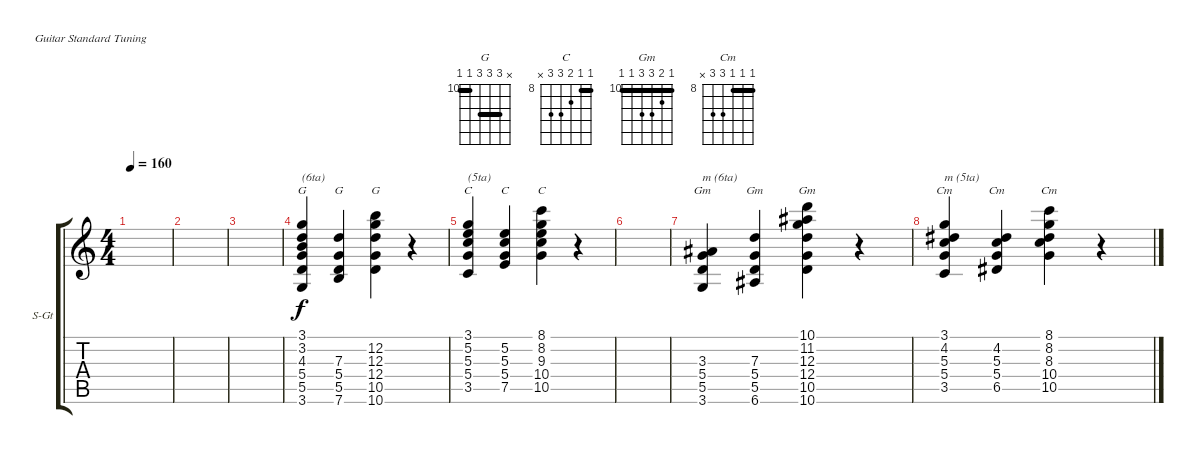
\defaultSystemsLayout 4
\bracketExtendMode groupsimilarinstruments
\firstSystemTrackNameOrientation horizontal
\otherSystemsTrackNameOrientation horizontal
\track ("Steel Guitar" "S-Gt") {instrument acousticguitarsteel}
\staff {score tabs}
\tuning (E4 B3 G3 D3 A2 E2)
\chord ("G" 3 3 4 5 5 3) {showfingering false barre (3 3)}
\chord ("G" x x 7 5 5 7) {firstfret 5 showfingering false barre 5}
\chord ("G" x 12 12 12 10 10) {firstfret 10 showfingering false barre (10 12 12)}
\chord ("C" 3 5 5 5 3 x) {showfingering false barre 3}
\chord ("C" x 5 5 5 7 x) {firstfret 5 showfingering false barre (5 5)}
\chord ("C" 8 8 9 10 10 x) {firstfret 8 showfingering false barre 8}
\chord ("Gm" 3 3 3 5 5 3) {showfingering false barre (3 3 3)}
\chord ("Gm" x x 7 5 5 6) {firstfret 5 showfingering false barre 5}
\chord ("Gm" 10 11 12 12 10 10) {firstfret 10 showfingering false barre (10 10)}
\chord ("Cm" 3 4 5 5 3 x) {showfingering false barre 3}
\chord ("Cm" x 4 5 5 6 x) {firstfret 4 showfingering false}
\chord ("Cm" 8 8 8 10 10 x) {firstfret 8 showfingering false barre (8 8)}
\ts (4 4)
\tempo 160
\clef g2
\ks c
|
|
|
(3.6 5.5 5.4 4.3 3.2 3.1).4{ch "G" txt "(6ta)"} (7.6 5.5 5.4 7.3).4{ch "G"} (10.6 10.5 12.4 12.3 12.2).4{ch "G"} r.4 |
(3.5 5.4 5.3 5.2 3.1).4{ch "C" txt "(5ta)"} (7.5 5.4 5.3 5.2).4{ch "C"} (10.5 10.4 9.3 8.2 8.1).4{ch "C"} r.4 |
|
(3.6 5.5 5.4 3.3).4{ch "Gm" txt "m (6ta)"} (6.6 5.5 5.4 7.3).4{ch "Gm"} (10.6 10.5 12.4 12.3 11.2 10.1).4{ch "Gm"} r.4 |
(3.5 5.4 5.3 4.2 3.1).4{ch "Cm" txt "m (5ta)"} (6.5 5.4 5.3 4.2).4{ch "Cm"} (10.5 10.4 8.3 8.2 8.1).4{ch "Cm"} r.4
